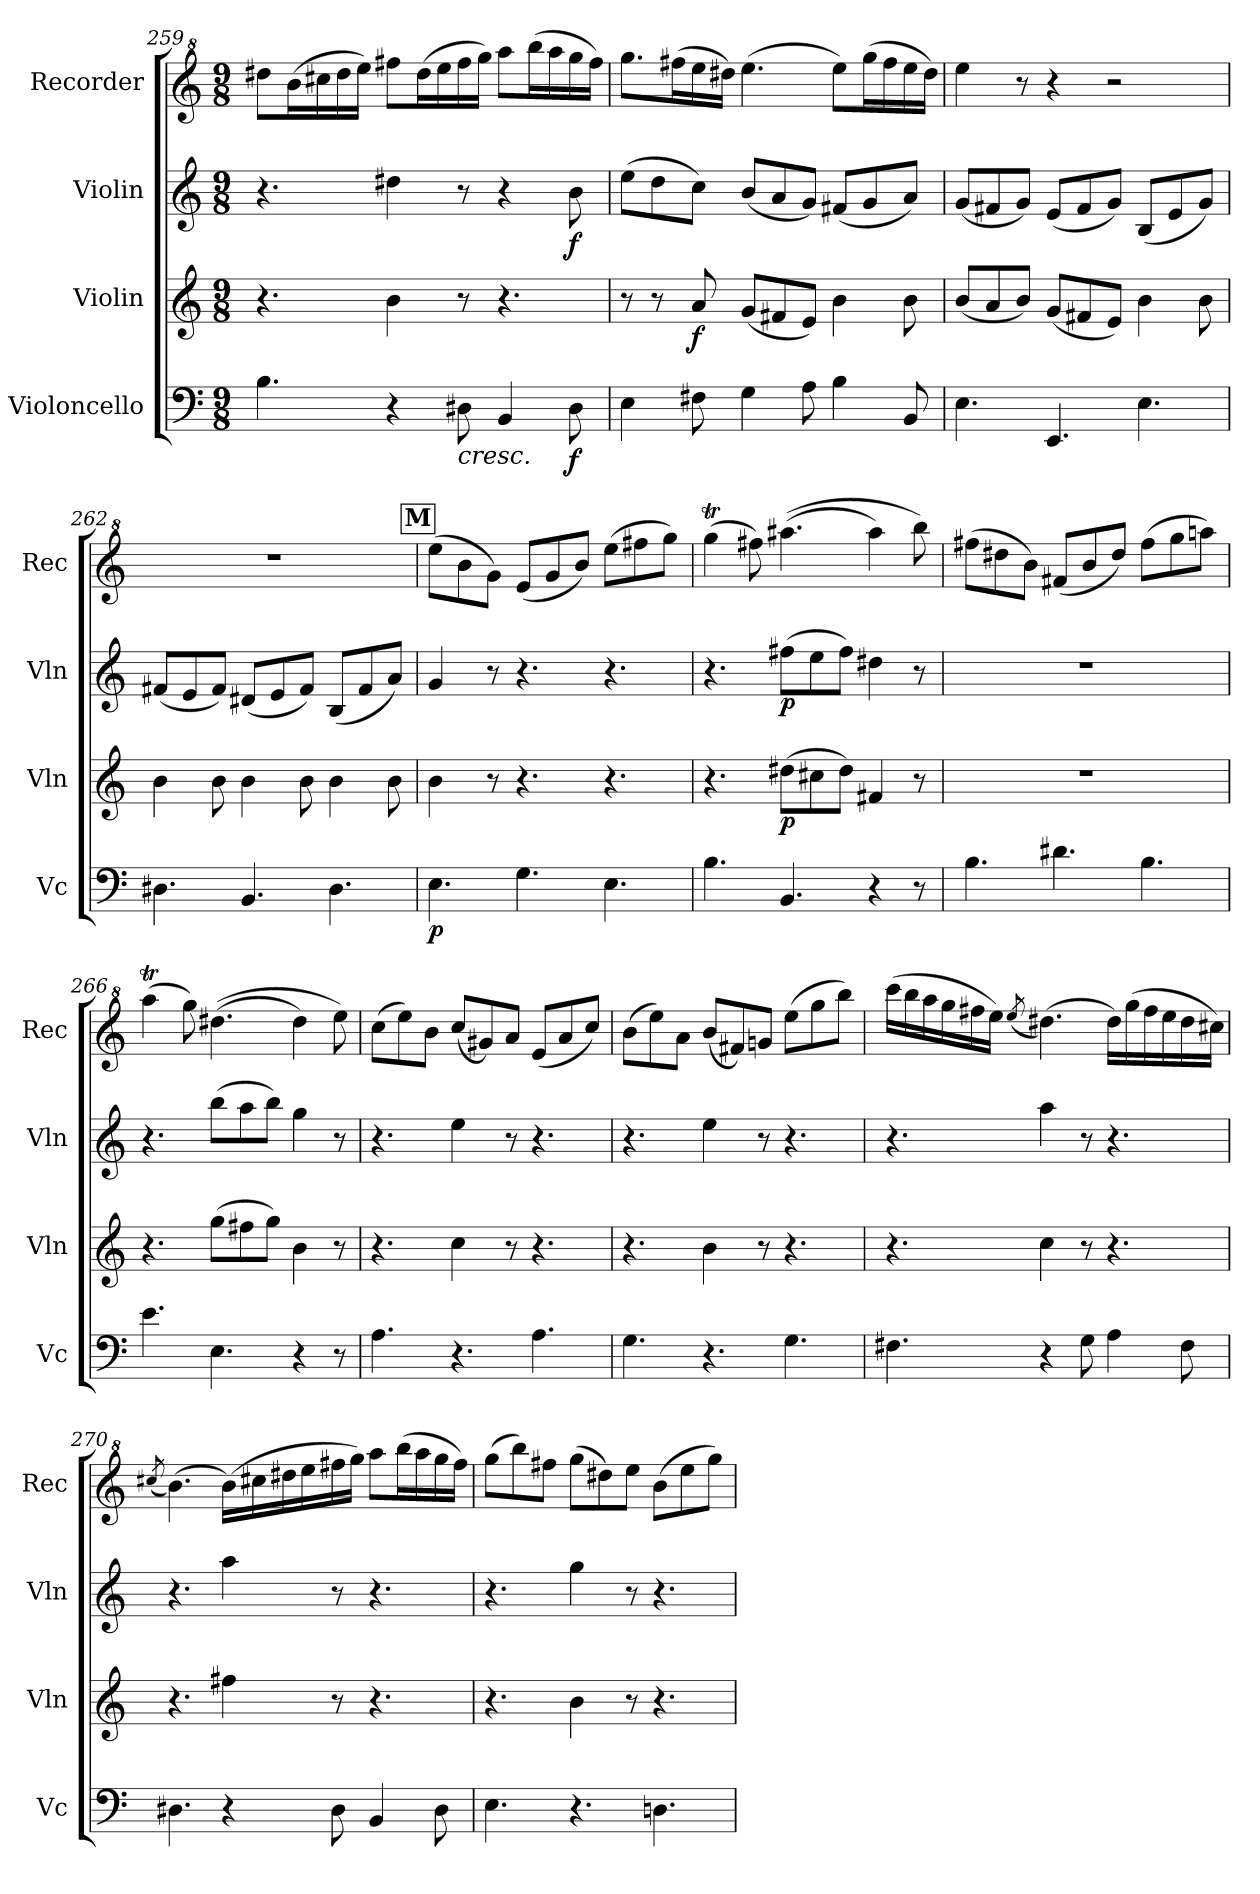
**kern	**dynam	**kern	**dynam	**kern	**dynam	**kern
*part4	*part4	*part3	*part3	*part2	*part2	*part1
*staff4	*staff4	*staff3	*staff3	*staff2	*staff2	*staff1
*I"Violoncello	*	*I"Violin	*	*I"Violin	*	*I"Recorder
*I'Vc	*	*I'Vln	*	*I'Vln	*	*I'Rec
*clefF4	*	*clefG2	*	*clefG2	*	*clefG^2
*k[]	*	*k[]	*	*k[]	*	*k[]
*M9/8	*	*M9/8	*	*M9/8	*	*M9/8
=259	=259	=259	=259	=259	=259	=259
4.B\	.	4.r	.	4.r	.	8ddd#X\L
.	.	.	.	.	.	(16bb\L
.	.	.	.	.	.	16ccc#X\
.	.	.	.	.	.	16ddd#\
.	.	.	.	.	.	16eee\JJ)
4r	.	4b\	.	4dd#X\	.	8fff#X\L
.	.	.	.	.	.	(16ddd#\L
.	.	.	.	.	.	16eee\
!	!LO:HP:b	!	!	!	!	!
8D#X\	<	8r	.	8r	.	16fff#\
.	.	.	.	.	.	16ggg\JJ)
4BB/	.	4.r	.	4r	.	8aaa\L
.	.	.	.	.	.	(16bbb\L
.	.	.	.	.	.	16aaa\
!	!LO:DY:b	!	!	!	!LO:DY:b	!
8D#\	f	.	.	8b\	f	16ggg\
.	.	.	.	.	.	16fff#\JJ)
.	[	.	.	.	.	.
=260	=260	=260	=260	=260	=260	=260
4E\	.	8r	.	(8ee\L	.	8.ggg\L
.	.	8r	.	8dd\	.	.
.	.	.	.	.	.	(16fff#X\L
!	!	!	!LO:DY:b	!	!	!
8F#X\	.	8a/	f	8cc\J)	.	16eee\
.	.	.	.	.	.	16ddd#X\JJ)
4G\	.	(8g/L	.	(8b/L	.	(4.eee\
.	.	8f#X/	.	8a/	.	.
8A\	.	8e/J)	.	8g/J)	.	.
4B\	.	4b\	.	(8f#X/L	.	8eee\L)
.	.	.	.	8g/	.	(16ggg\L
.	.	.	.	.	.	16fff#\
8BB/	.	8b\	.	8a/J)	.	16eee\
.	.	.	.	.	.	16ddd#\JJ)
!!LO:PB:g=z
=261	=261	=261	=261	=261	=261	=261
4.E\	.	(8b/L	.	(8g/L	.	4eee\
.	.	8a/	.	8f#X/	.	.
.	.	8b/J)	.	8g/J)	.	8r
4.EE/	.	(8g/L	.	(8e/L	.	4r
.	.	8f#X/	.	8f#/	.	.
.	.	8e/J)	.	8g/J)	.	2r
4.E\	.	4b\	.	(8B/L	.	.
.	.	.	.	8e/	.	.
.	.	8b\	.	8g/J)	.	.
=262	=262	=262	=262	=262	=262	=262
4.D#X\	.	4b\	.	(8f#X/L	.	8%9r
.	.	.	.	8e/	.	.
.	.	8b\	.	8f#/J)	.	.
4.BB/	.	4b\	.	(8d#X/L	.	.
.	.	.	.	8e/	.	.
.	.	8b\	.	8f#/J)	.	.
4.D#\	.	4b\	.	(8B/L	.	.
.	.	.	.	8f#/	.	.
.	.	8b\	.	8a/J)	.	.
!!LO:REH:place=s1:a:B:fs=14:t=M
=263	=263	=263	=263	=263	=263	=263
!	!LO:DY:b	!	!	!	!	!
4.E\	p	4b\	.	4g/	.	(8eee\L
.	.	.	.	.	.	8bb\
.	.	8r	.	8r	.	8gg\J)
4.G\	.	4.r	.	4.r	.	(8ee/L
.	.	.	.	.	.	8gg/
.	.	.	.	.	.	8bb/J)
4.E\	.	4.r	.	4.r	.	(8eee\L
.	.	.	.	.	.	8fff#X\
.	.	.	.	.	.	8ggg\J)
=264	=264	=264	=264	=264	=264	=264
4.B\	.	4.r	.	4.r	.	(4gggT\
.	.	.	.	.	.	8fff#X\)
!	!	!	!LO:DY:b	!	!LO:DY:b	!
4.BB/	.	(8dd#X\L	p	(8ff#X\L	p	((4.aaa#X\
.	.	8cc#X\	.	8ee\	.	.
.	.	8dd#\J)	.	8ff#\J)	.	.
4r	.	4f#X/	.	4dd#X\	.	4aaa#\)
8r	.	8r	.	8r	.	8bbb\)
!!LO:LB:g=z
=265	=265	=265	=265	=265	=265	=265
4.B\	.	8%9r	.	8%9r	.	(8fff#X\L
.	.	.	.	.	.	8ddd#X\
.	.	.	.	.	.	8bb\J)
4.d#X\	.	.	.	.	.	(8ff#X/L
.	.	.	.	.	.	8bb/
.	.	.	.	.	.	8ddd#/J)
4.B\	.	.	.	.	.	(8fff#\L
.	.	.	.	.	.	8ggg\
.	.	.	.	.	.	8aaan\J)
=266	=266	=266	=266	=266	=266	=266
4.e\	.	4.r	.	4.r	.	(4aaaT\
.	.	.	.	.	.	8ggg\)
4.E\	.	(8gg\L	.	(8bb\L	.	((4.ddd#X\
.	.	8ff#X\	.	8aa\	.	.
.	.	8gg\J)	.	8bb\J)	.	.
4r	.	4b\	.	4gg\	.	4ddd#\)
8r	.	8r	.	8r	.	8eee\)
=267	=267	=267	=267	=267	=267	=267
4.A\	.	4.r	.	4.r	.	(8ccc\L
.	.	.	.	.	.	8eee\)
.	.	.	.	.	.	8bb\J
4.r	.	4cc\	.	4ee\	.	(8ccc/L
.	.	.	.	.	.	8gg#X/)
.	.	8r	.	8r	.	8aa/J
4.A\	.	4.r	.	4.r	.	(8ee/L
.	.	.	.	.	.	8aa/
.	.	.	.	.	.	8ccc/J)
=268	=268	=268	=268	=268	=268	=268
4.G\	.	4.r	.	4.r	.	(8bb\L
.	.	.	.	.	.	8eee\)
.	.	.	.	.	.	8aa\J
4.r	.	4b\	.	4ee\	.	(8bb/L
.	.	.	.	.	.	8ff#X/)
.	.	8r	.	8r	.	8ggn/J
4.G\	.	4.r	.	4.r	.	(8eee\L
.	.	.	.	.	.	8ggg\
.	.	.	.	.	.	8bbb\J)
!!LO:LB:g=z
=269	=269	=269	=269	=269	=269	=269
4.F#X\	.	4.r	.	4.r	.	(16cccc\LL
.	.	.	.	.	.	16bbb\
.	.	.	.	.	.	16aaa\
.	.	.	.	.	.	16ggg\
.	.	.	.	.	.	16fff#X\
.	.	.	.	.	.	16eee\JJ)
.	.	.	.	.	.	(8qeee/
4r	.	4cc\	.	4aa\	.	(4.ddd#X\)
8G\	.	8r	.	8r	.	.
4A\	.	4.r	.	4.r	.	16ddd#\LL)
.	.	.	.	.	.	(16ggg\
.	.	.	.	.	.	16fff#\
.	.	.	.	.	.	16eee\
8F#\	.	.	.	.	.	16ddd#\
.	.	.	.	.	.	16ccc#X\JJ)
=270	=270	=270	=270	=270	=270	=270
.	.	.	.	.	.	(8qccc#X/
4.D#X\	.	4.r	.	4.r	.	(4.bb\)
4r	.	4ff#X\	.	4aa\	.	(16bb\LL)
.	.	.	.	.	.	16ccc#X\
.	.	.	.	.	.	16ddd#X\
.	.	.	.	.	.	16eee\
8D#\	.	8r	.	8r	.	16fff#X\
.	.	.	.	.	.	16ggg\JJ)
4BB/	.	4.r	.	4.r	.	8aaa\L
.	.	.	.	.	.	(16bbb\L
.	.	.	.	.	.	16aaa\
8D#\	.	.	.	.	.	16ggg\
.	.	.	.	.	.	16fff#\JJ)
=271	=271	=271	=271	=271	=271	=271
4.E\	.	4.r	.	4.r	.	(8ggg\L
.	.	.	.	.	.	8bbb\)
.	.	.	.	.	.	8fff#X\J
4.r	.	4b\	.	4gg\	.	(8ggg\L
.	.	.	.	.	.	8ddd#X\)
.	.	8r	.	8r	.	8eee\J
4.Dn\	.	4.r	.	4.r	.	(8bb\L
.	.	.	.	.	.	8eee\
.	.	.	.	.	.	8ggg\J)
=	=	=	=	=	=	=
*-	*-	*-	*-	*-	*-	*-
